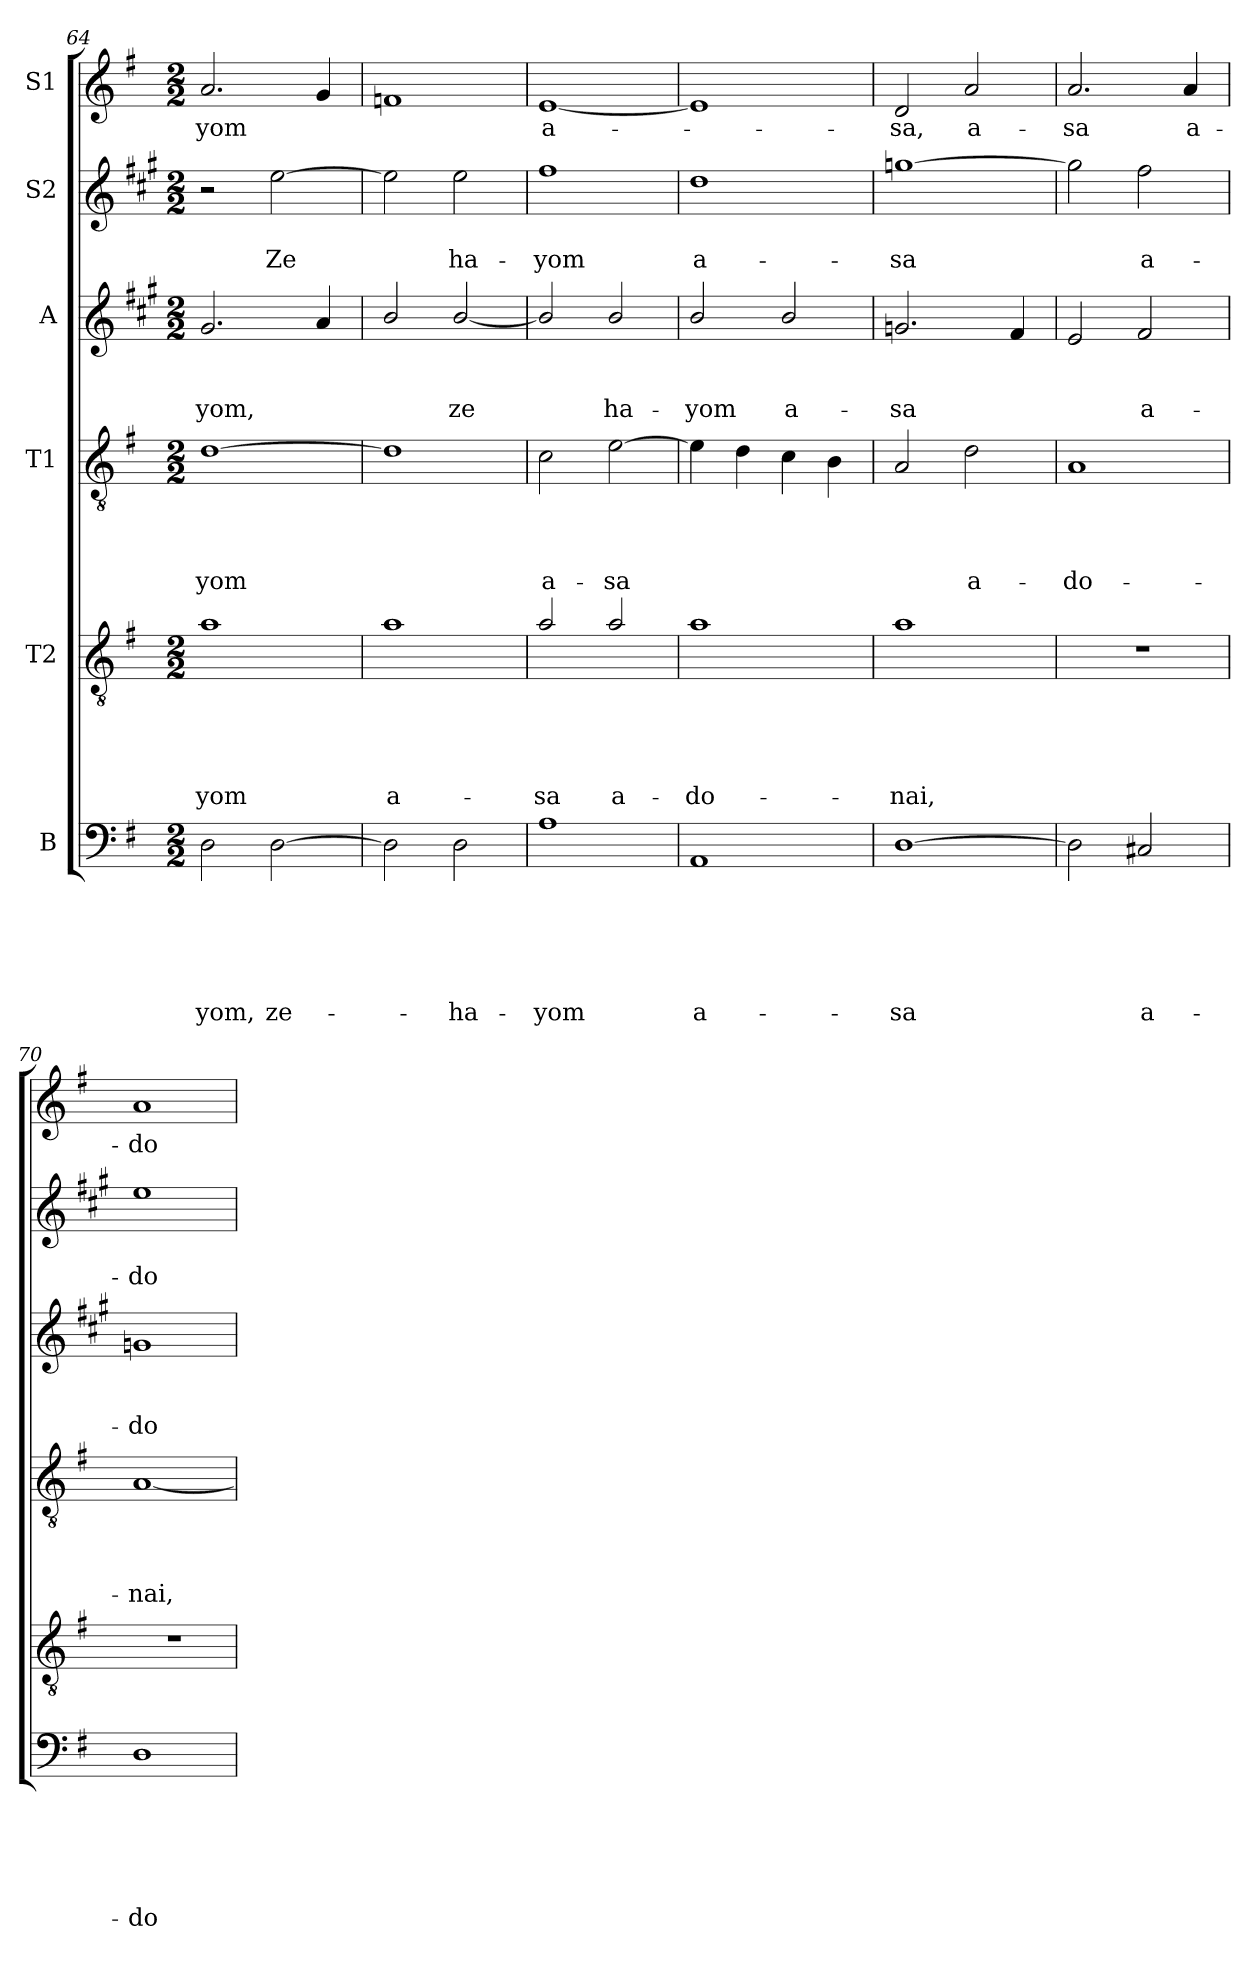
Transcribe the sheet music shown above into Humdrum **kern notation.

**kern	**text	**text	**text	**text	**text	**text	**kern	**text	**text	**text	**text	**text	**kern	**text	**text	**text	**text	**kern	**text	**text	**text	**kern	**text	**text	**kern	**text
*part6	*part6	*part6	*part6	*part6	*part6	*part6	*part5	*part5	*part5	*part5	*part5	*part5	*part4	*part4	*part4	*part4	*part4	*part3	*part3	*part3	*part3	*part2	*part2	*part2	*part1	*part1
*staff6	*staff6	*staff6	*staff6	*staff6	*staff6	*staff6	*staff5	*staff5	*staff5	*staff5	*staff5	*staff5	*staff4	*staff4	*staff4	*staff4	*staff4	*staff3	*staff3	*staff3	*staff3	*staff2	*staff2	*staff2	*staff1	*staff1
*I"B	*	*	*	*	*	*	*I"T2	*	*	*	*	*	*I"T1	*	*	*	*	*I"A	*	*	*	*I"S2	*	*	*I"S1	*
*clefF4	*	*	*	*	*	*	*clefGv2	*	*	*	*	*	*clefGv2	*	*	*	*	*clefG2	*	*	*	*clefG2	*	*	*clefG2	*
*	*	*	*	*	*	*	*ITrd8c14	*	*	*	*	*	*	*	*	*	*	*ITrd1c2	*	*	*	*ITrd1c2	*	*	*	*
*k[f#]	*	*	*	*	*	*	*k[f#]	*	*	*	*	*	*k[f#]	*	*	*	*	*k[f#]	*	*	*	*k[f#]	*	*	*k[f#]	*
*G:	*	*	*	*	*	*	*G:	*	*	*	*	*	*G:	*	*	*	*	*G:	*	*	*	*G:	*	*	*G:	*
*M2/2	*	*	*	*	*	*	*M2/2	*	*	*	*	*	*M2/2	*	*	*	*	*M2/2	*	*	*	*M2/2	*	*	*M2/2	*
=64	=64	=64	=64	=64	=64	=64	=64	=64	=64	=64	=64	=64	=64	=64	=64	=64	=64	=64	=64	=64	=64	=64	=64	=64	=64	=64
!	!	!	!	!	!	!LO:LY:b	!	!	!	!	!	!LO:LY:b	!	!	!	!	!LO:LY:b	!	!	!	!LO:LY:b	!	!	!	!	!LO:LY:b
2D\	.	.	.	.	.	-yom,	1A	.	.	.	.	-yom	[1d	.	.	.	-yom	2.f#/	.	.	-yom,	2r	.	.	2.a/	-yom
!	!	!	!	!	!	!LO:LY:b	!	!	!	!	!	!	!	!	!	!	!	!	!	!	!	!	!	!LO:LY:b	!	!
[2D\	.	.	.	.	.	ze-	.	.	.	.	.	.	.	.	.	.	.	.	.	.	.	[2dd\	.	Ze	.	.
.	.	.	.	.	.	.	.	.	.	.	.	.	.	.	.	.	.	4g/	.	.	.	.	.	.	4g/	.
=65	=65	=65	=65	=65	=65	=65	=65	=65	=65	=65	=65	=65	=65	=65	=65	=65	=65	=65	=65	=65	=65	=65	=65	=65	=65	=65
!	!	!	!	!	!	!	!	!	!	!	!	!LO:LY:b	!	!	!	!	!	!	!	!	!	!	!	!	!	!
2D\]	.	.	.	.	.	.	1A	.	.	.	.	a-	1d]	.	.	.	.	2a/	.	.	.	2dd\]	.	.	1fn	.
!	!	!	!	!	!	!LO:LY:b	!	!	!	!	!	!	!	!	!	!	!	!	!	!	!LO:LY:b	!	!	!LO:LY:b	!	!
2D\	.	.	.	.	.	-ha-	.	.	.	.	.	.	.	.	.	.	.	[2a/	.	.	ze	2dd\	.	ha-	.	.
=66	=66	=66	=66	=66	=66	=66	=66	=66	=66	=66	=66	=66	=66	=66	=66	=66	=66	=66	=66	=66	=66	=66	=66	=66	=66	=66
!	!	!	!	!	!	!LO:LY:b	!	!	!	!	!	!LO:LY:b	!	!	!	!	!LO:LY:b	!	!	!	!	!	!	!LO:LY:b	!	!LO:LY:b
1A	.	.	.	.	.	-yom	2A/	.	.	.	.	-sa	2c\	.	.	.	a-	2a/]	.	.	.	1ee	.	-yom	[1e	a-
!	!	!	!	!	!	!	!	!	!	!	!	!LO:LY:b	!	!	!	!	!LO:LY:b	!	!	!	!LO:LY:b	!	!	!	!	!
.	.	.	.	.	.	.	2A/	.	.	.	.	a-	[2e\	.	.	.	-sa	2a/	.	.	ha-	.	.	.	.	.
=67	=67	=67	=67	=67	=67	=67	=67	=67	=67	=67	=67	=67	=67	=67	=67	=67	=67	=67	=67	=67	=67	=67	=67	=67	=67	=67
!	!	!	!	!	!	!LO:LY:b	!	!	!	!	!	!LO:LY:b	!	!	!	!	!	!	!	!	!LO:LY:b	!	!	!LO:LY:b	!	!
1AA	.	.	.	.	.	a-	1A	.	.	.	.	-do-	4e\]	.	.	.	.	2a/	.	.	-yom	1cc	.	a-	1e]	.
.	.	.	.	.	.	.	.	.	.	.	.	.	4d\	.	.	.	.	.	.	.	.	.	.	.	.	.
!	!	!	!	!	!	!	!	!	!	!	!	!	!	!	!	!	!	!	!	!	!LO:LY:b	!	!	!	!	!
.	.	.	.	.	.	.	.	.	.	.	.	.	4c\	.	.	.	.	2a/	.	.	a-	.	.	.	.	.
.	.	.	.	.	.	.	.	.	.	.	.	.	4B\	.	.	.	.	.	.	.	.	.	.	.	.	.
=68	=68	=68	=68	=68	=68	=68	=68	=68	=68	=68	=68	=68	=68	=68	=68	=68	=68	=68	=68	=68	=68	=68	=68	=68	=68	=68
!	!	!	!	!	!	!LO:LY:b	!	!	!	!	!	!LO:LY:b	!	!	!	!	!	!	!	!	!LO:LY:b	!	!	!LO:LY:b	!	!LO:LY:b
[1D	.	.	.	.	.	-sa	1A	.	.	.	.	-nai,	2A/	.	.	.	.	2.fn/	.	.	-sa	[1ffn	.	-sa	2d/	-sa,
!	!	!	!	!	!	!	!	!	!	!	!	!	!	!	!	!	!LO:LY:b	!	!	!	!	!	!	!	!	!LO:LY:b
.	.	.	.	.	.	.	.	.	.	.	.	.	2d\	.	.	.	a-	.	.	.	.	.	.	.	2a/	a-
.	.	.	.	.	.	.	.	.	.	.	.	.	.	.	.	.	.	4e/	.	.	.	.	.	.	.	.
!!LO:PB:g=z
=69	=69	=69	=69	=69	=69	=69	=69	=69	=69	=69	=69	=69	=69	=69	=69	=69	=69	=69	=69	=69	=69	=69	=69	=69	=69	=69
!	!	!	!	!	!	!	!	!	!	!	!	!	!	!	!	!	!LO:LY:b	!	!	!	!	!	!	!	!	!LO:LY:b
2D\]	.	.	.	.	.	.	1r	.	.	.	.	.	1A	.	.	.	-do-	2d/	.	.	.	2ff\]	.	.	2.a/	-sa
!	!	!	!	!	!	!LO:LY:b	!	!	!	!	!	!	!	!	!	!	!	!	!	!	!LO:LY:b	!	!	!LO:LY:b	!	!
2C#X/	.	.	.	.	.	a-	.	.	.	.	.	.	.	.	.	.	.	2e/	.	.	a-	2ee\	.	a-	.	.
!	!	!	!	!	!	!	!	!	!	!	!	!	!	!	!	!	!	!	!	!	!	!	!	!	!	!LO:LY:b
.	.	.	.	.	.	.	.	.	.	.	.	.	.	.	.	.	.	.	.	.	.	.	.	.	4a/	a-
=70	=70	=70	=70	=70	=70	=70	=70	=70	=70	=70	=70	=70	=70	=70	=70	=70	=70	=70	=70	=70	=70	=70	=70	=70	=70	=70
!	!	!	!	!	!	!LO:LY:b	!	!	!	!	!	!	!	!	!	!	!LO:LY:b	!	!	!	!LO:LY:b	!	!	!LO:LY:b	!	!LO:LY:b
1D	.	.	.	.	.	-do-	1r	.	.	.	.	.	[1A	.	.	.	-nai,	1fn	.	.	-do-	1dd	.	-do-	1a	-do-
=	=	=	=	=	=	=	=	=	=	=	=	=	=	=	=	=	=	=	=	=	=	=	=	=	=	=
*-	*-	*-	*-	*-	*-	*-	*-	*-	*-	*-	*-	*-	*-	*-	*-	*-	*-	*-	*-	*-	*-	*-	*-	*-	*-	*-
